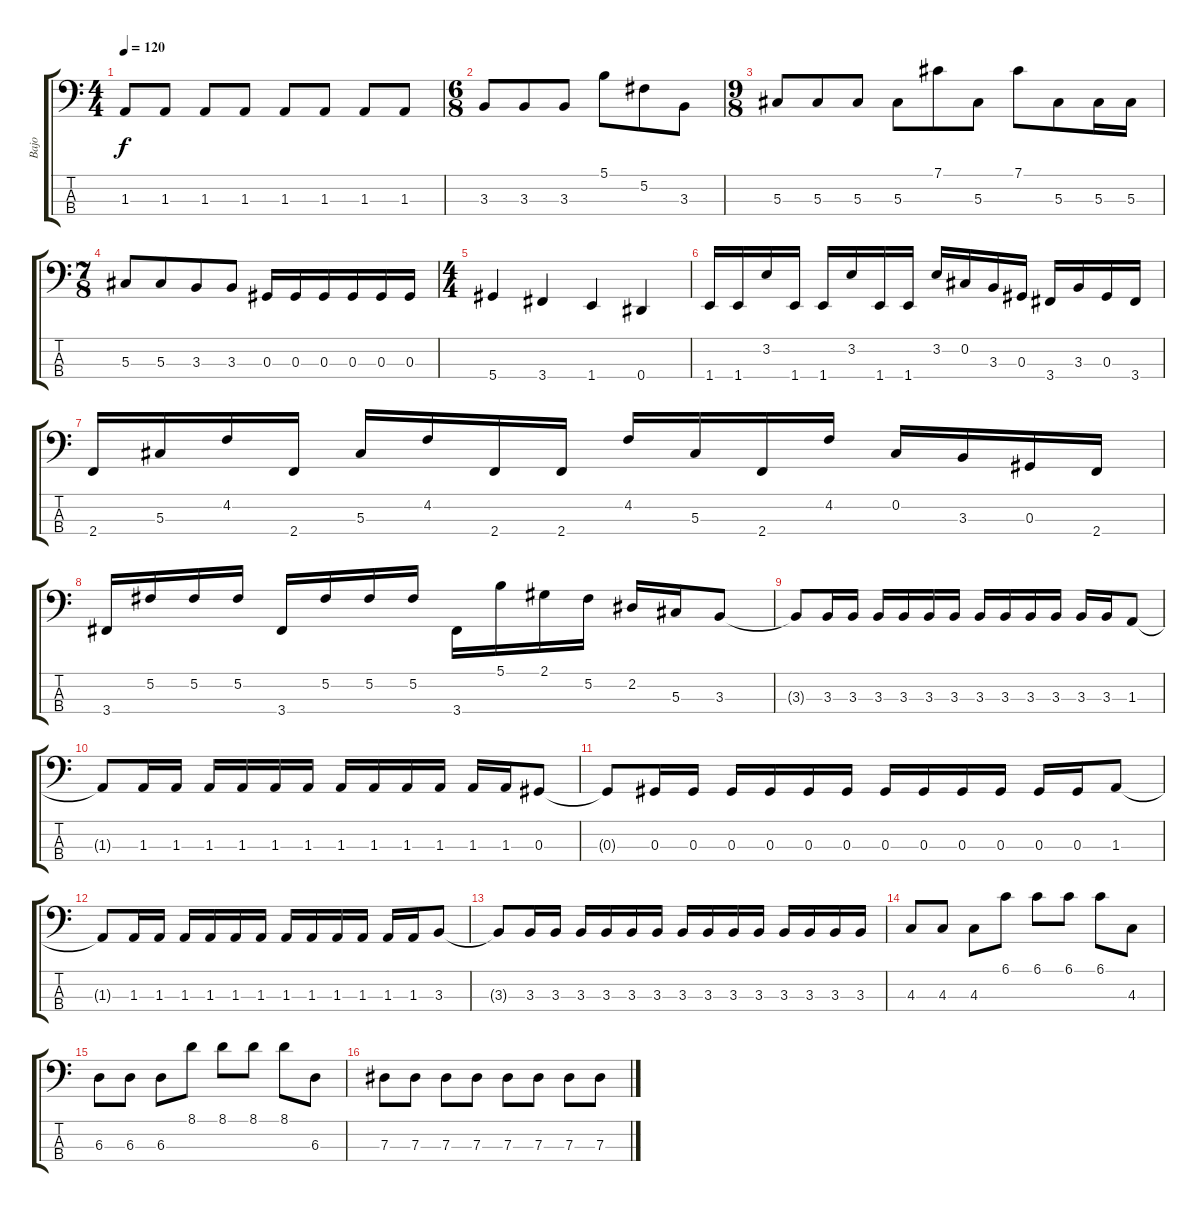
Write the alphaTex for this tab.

\track ("Bajo" "Bajo") {instrument electricbassfinger}
\staff {score tabs}
\tuning (Gb2 Db2 Ab1 Eb1) {hide}
\ts (4 4)
\tempo 120
\clef f4
\ks c
1.3.8{dy f} 1.3.8 1.3.8 1.3.8 1.3.8 1.3.8 1.3.8 1.3.8 |
\ts (6 8)
3.3.8 3.3.8 3.3.8 5.1.8 5.2.8 3.3.8 |
\ts (9 8)
5.3.8 5.3.8 5.3.8 5.3.8 7.1.8 5.3.8 7.1.8 5.3.8 5.3.16 5.3.16 |
\ts (7 8)
5.3.8 5.3.8 3.3.8 3.3.8 0.3.16 0.3.16 0.3.16 0.3.16 0.3.16 0.3.16 |
\ts (4 4)
5.4.4 3.4.4 1.4.4 0.4.4 |
1.4.16 1.4.16 3.2.16 1.4.16 1.4.16 3.2.16 1.4.16 1.4.16 3.2.16 0.2.16 3.3.16 0.3.16 3.4.16 3.3.16 0.3.16 3.4.16 |
2.4.16 5.3.16 4.2.16 2.4.16 5.3.16 4.2.16 2.4.16 2.4.16 4.2.16 5.3.16 2.4.16 4.2.16 0.2.16 3.3.16 0.3.16 2.4.16 |
3.4.16 5.2.16 5.2.16 5.2.16 3.4.16 5.2.16 5.2.16 5.2.16 3.4.16 5.1.16 2.1.16 5.2.16 2.2.16 5.3.16 3.3.8 |
3.3{t}.8 3.3.16 3.3.16 3.3.16 3.3.16 3.3.16 3.3.16 3.3.16 3.3.16 3.3.16 3.3.16 3.3.16 3.3.16 1.3.8 |
1.3{t}.8 1.3.16 1.3.16 1.3.16 1.3.16 1.3.16 1.3.16 1.3.16 1.3.16 1.3.16 1.3.16 1.3.16 1.3.16 0.3.8 |
0.3{t}.8 0.3.16 0.3.16 0.3.16 0.3.16 0.3.16 0.3.16 0.3.16 0.3.16 0.3.16 0.3.16 0.3.16 0.3.16 1.3.8 |
1.3{t}.8 1.3.16 1.3.16 1.3.16 1.3.16 1.3.16 1.3.16 1.3.16 1.3.16 1.3.16 1.3.16 1.3.16 1.3.16 3.3.8 |
3.3{t}.8 3.3.16 3.3.16 3.3.16 3.3.16 3.3.16 3.3.16 3.3.16 3.3.16 3.3.16 3.3.16 3.3.16 3.3.16 3.3.16 3.3.16 |
4.3.8 4.3.8 4.3.8 6.1.8 6.1.8 6.1.8 6.1.8 4.3.8 |
6.3.8 6.3.8 6.3.8 8.1.8 8.1.8 8.1.8 8.1.8 6.3.8 |
7.3.8 7.3.8 7.3.8 7.3.8 7.3.8 7.3.8 7.3.8 7.3.8
